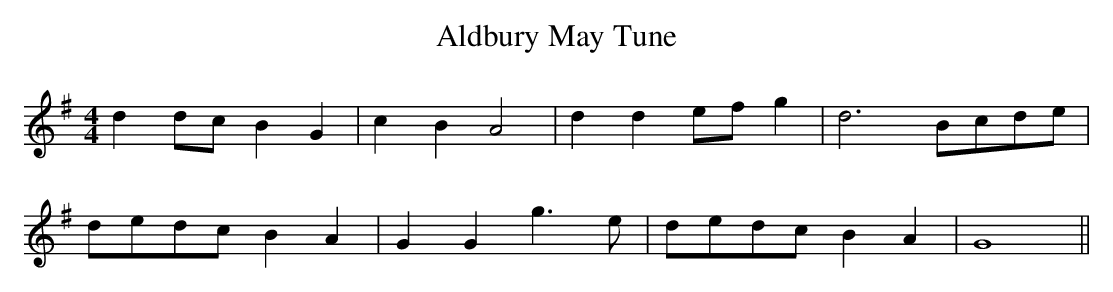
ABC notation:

X:1
T:Aldbury May Tune
M:4/4
K:G
d2 dc B2 G2|c2 B2 A4|d2 d2 ef g2|d6 Bcde|
dedc B2 A2|G2 G2 g3 e|dedc B2 A2|G8||
